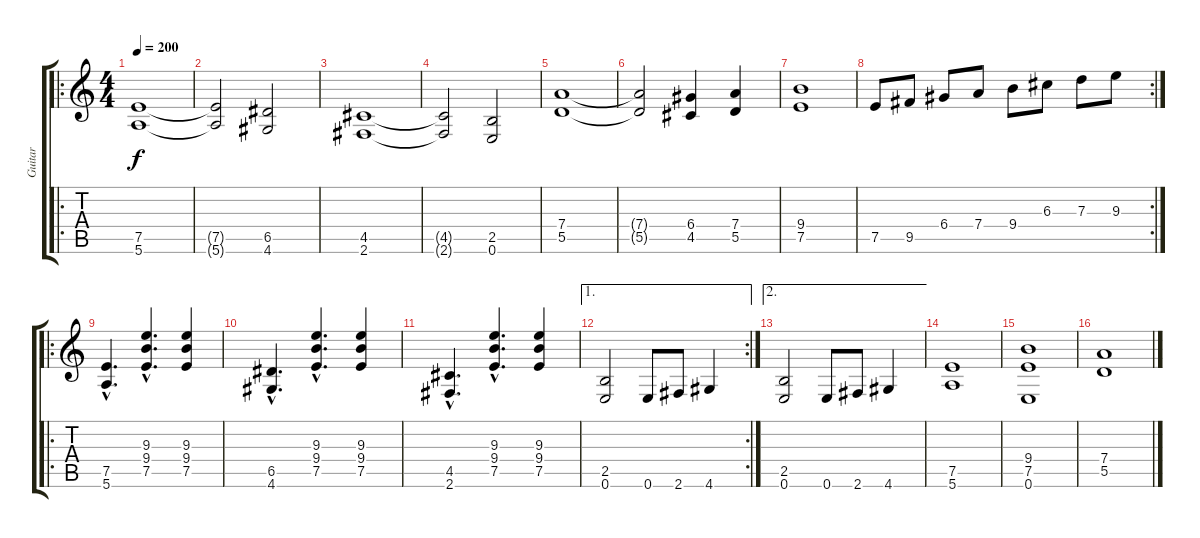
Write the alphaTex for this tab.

\track ("Guitar" "Guitar") {instrument distortionguitar}
\staff {score tabs}
\tuning (E4 B3 G3 D3 A2 E2) {hide}
\ro
\ts (4 4)
\tempo 200
\clef g2
\ks c
(7.5 5.6).1{dy f} |
(7.5{t} 5.6{t}).2 (6.5 4.6).2 |
(4.5 2.6).1 |
(4.5{t} 2.6{t}).2 (2.5 0.6).2 |
(7.4 5.5).1 |
(7.4{t} 5.5{t}).2 (6.4 4.5).4 (7.4 5.5).4 |
(9.4 7.5).1 |
\rc 2
7.5.8 9.5.8 6.4.8 7.4.8 9.4.8 6.3.8 7.3.8 9.3.8 |
\ro
(7.5{hac} 5.6{hac}).4{d} (9.3{hac} 9.4{hac} 7.5{hac}).4{d} (9.3 9.4 7.5).4 |
(6.5{hac} 4.6{hac}).4{d} (9.3{hac} 9.4{hac} 7.5{hac}).4{d} (9.3 9.4 7.5).4 |
(4.5{hac} 2.6{hac}).4{d} (9.3{hac} 9.4{hac} 7.5{hac}).4{d} (9.3 9.4 7.5).4 |
\ae 1
\rc 2
(2.5 0.6).2 0.6.8 2.6.8 4.6.4 |
\ae 2
(2.5 0.6).2 0.6.8 2.6.8 4.6.4 |
(7.5 5.6).1 |
(9.4 7.5 0.6).1 |
(7.4 5.5).1
